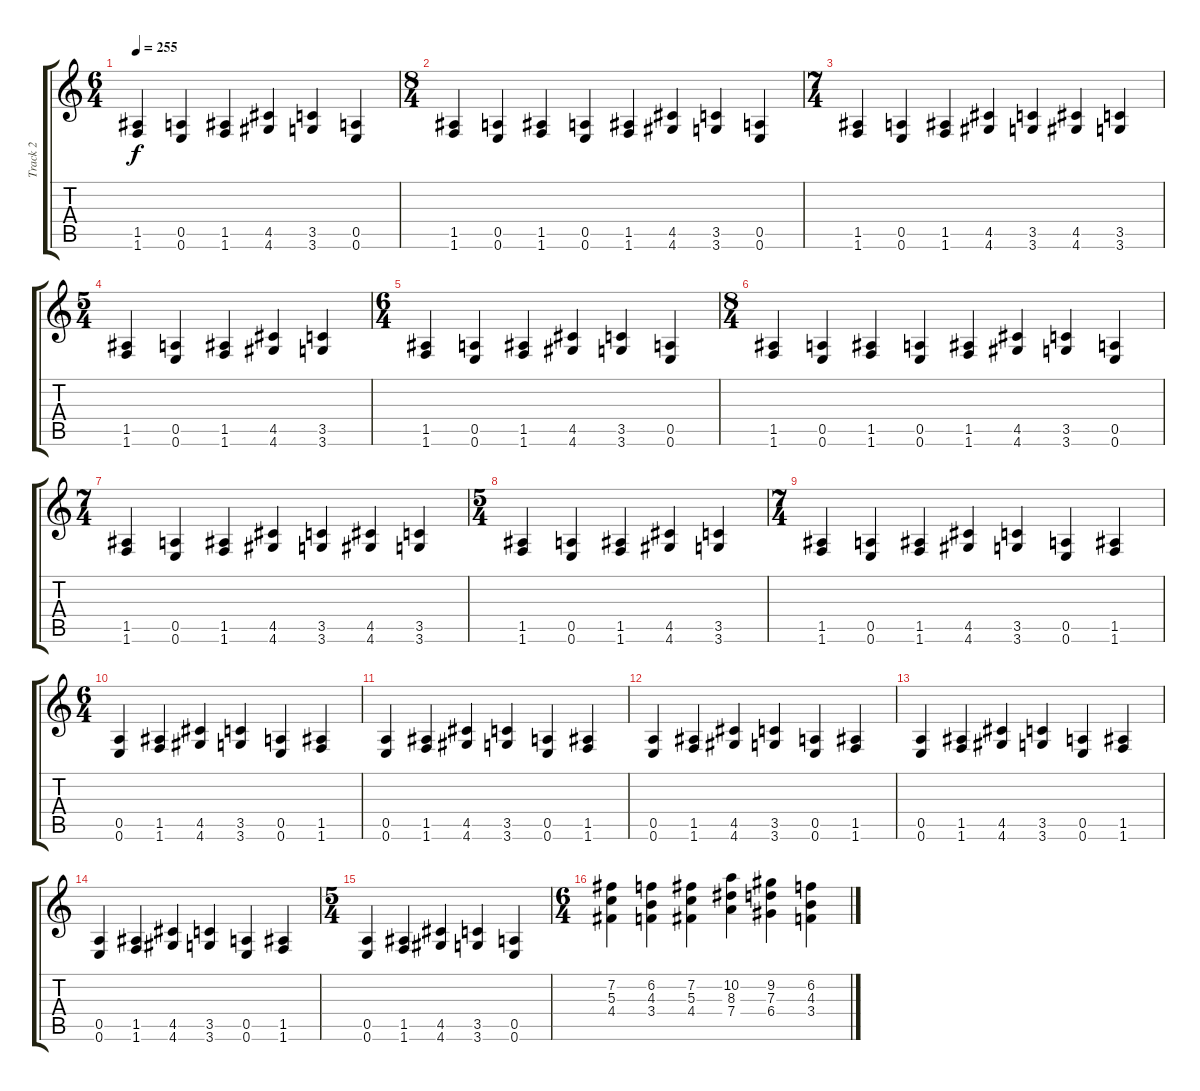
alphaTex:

\track ("Track 2" "Track 2") {instrument distortionguitar}
\staff {score tabs}
\tuning (E4 B3 G3 D3 A2 E2) {hide}
\ts (6 4)
\tempo 255
\clef g2
\ks c
(1.5 1.6).4{dy f} (0.5 0.6).4 (1.5 1.6).4 (4.5 4.6).4 (3.5 3.6).4 (0.5 0.6).4 |
\ts (8 4)
(1.5 1.6).4 (0.5 0.6).4 (1.5 1.6).4 (0.5 0.6).4 (1.5 1.6).4 (4.5 4.6).4 (3.5 3.6).4 (0.5 0.6).4 |
\ts (7 4)
(1.5 1.6).4 (0.5 0.6).4 (1.5 1.6).4 (4.5 4.6).4 (3.5 3.6).4 (4.5 4.6).4 (3.5 3.6).4 |
\ts (5 4)
(1.5 1.6).4 (0.5 0.6).4 (1.5 1.6).4 (4.5 4.6).4 (3.5 3.6).4 |
\ts (6 4)
(1.5 1.6).4 (0.5 0.6).4 (1.5 1.6).4 (4.5 4.6).4 (3.5 3.6).4 (0.5 0.6).4 |
\ts (8 4)
(1.5 1.6).4 (0.5 0.6).4 (1.5 1.6).4 (0.5 0.6).4 (1.5 1.6).4 (4.5 4.6).4 (3.5 3.6).4 (0.5 0.6).4 |
\ts (7 4)
(1.5 1.6).4 (0.5 0.6).4 (1.5 1.6).4 (4.5 4.6).4 (3.5 3.6).4 (4.5 4.6).4 (3.5 3.6).4 |
\ts (5 4)
(1.5 1.6).4 (0.5 0.6).4 (1.5 1.6).4 (4.5 4.6).4 (3.5 3.6).4 |
\ts (7 4)
(1.5 1.6).4 (0.5 0.6).4 (1.5 1.6).4 (4.5 4.6).4 (3.5 3.6).4 (0.5 0.6).4 (1.5 1.6).4 |
\ts (6 4)
(0.5 0.6).4 (1.5 1.6).4 (4.5 4.6).4 (3.5 3.6).4 (0.5 0.6).4 (1.5 1.6).4 |
(0.5 0.6).4 (1.5 1.6).4 (4.5 4.6).4 (3.5 3.6).4 (0.5 0.6).4 (1.5 1.6).4 |
(0.5 0.6).4 (1.5 1.6).4 (4.5 4.6).4 (3.5 3.6).4 (0.5 0.6).4 (1.5 1.6).4 |
(0.5 0.6).4 (1.5 1.6).4 (4.5 4.6).4 (3.5 3.6).4 (0.5 0.6).4 (1.5 1.6).4 |
(0.5 0.6).4 (1.5 1.6).4 (4.5 4.6).4 (3.5 3.6).4 (0.5 0.6).4 (1.5 1.6).4 |
\ts (5 4)
(0.5 0.6).4 (1.5 1.6).4 (4.5 4.6).4 (3.5 3.6).4 (0.5 0.6).4 |
\ts (6 4)
(7.2 5.3 4.4).4 (6.2 4.3 3.4).4 (7.2 5.3 4.4).4 (10.2 8.3 7.4).4 (9.2 7.3 6.4).4 (6.2 4.3 3.4).4
